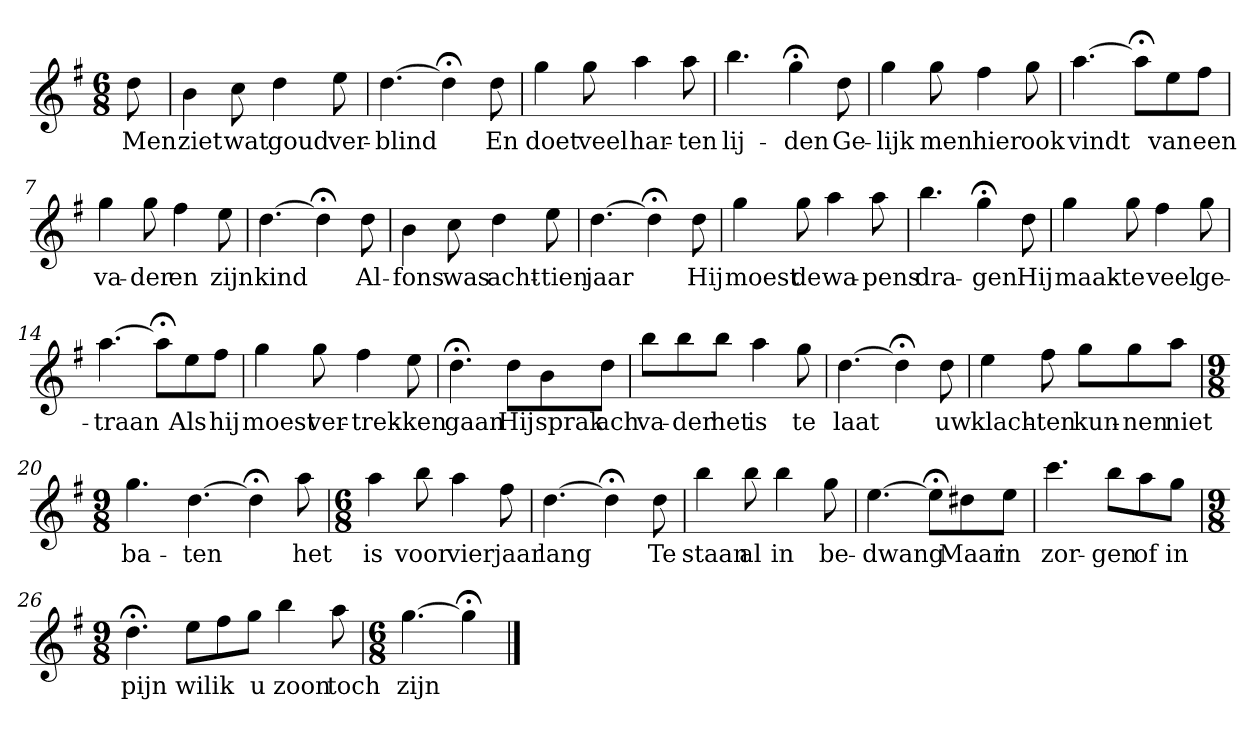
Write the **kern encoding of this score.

**kern	**text
*part1	*part1
*staff1	*staff1
*k[f#]	*
*G:	*
*M6/8	*
*MM120	*
=	=
8dd	Men
=1	=1
4b	ziet
8cc	wat
4dd	goud
8ee	ver-
=2	=2
[4.dd	-blind
4dd;<]	.
8dd	En
=3	=3
4gg	doet
8gg	veel
4aa	har-
8aa	-ten
=4	=4
4.bb	lij-
4gg;<	-den
8dd	Ge-
=5	=5
4gg	-lijk
8gg	men
4ff#	hier
8gg	ook
=6	=6
[4.aa	vindt
8aa;<L]	.
8ee	van
8ff#J	een
=7	=7
4gg	va-
8gg	-der
4ff#	en
8ee	zijn
=8	=8
[4.dd	kind
4dd;<]	.
8dd	Al-
=9	=9
4b	-fons
8cc	was
4dd	acht-
8ee	-tien
=10	=10
[4.dd	jaar
4dd;<]	.
8dd	Hij
=11	=11
4gg	moest
8gg	de
4aa	wa-
8aa	-pens
=12	=12
4.bb	dra-
4gg;<	-gen
8dd	Hij
=13	=13
4gg	maak-
8gg	-te
4ff#	veel
8gg	ge-
=14	=14
[4.aa	-traan
8aa;<L]	.
8ee	Als
8ff#J	hij
=15	=15
4gg	moest
8gg	ver-
4ff#	-trek-
8ee	-ken
=16	=16
4.dd;<	gaan
8ddL	Hij
8b	sprak
8ddJ	ach
=17	=17
8bbL	va-
8bb	-der
8bbJ	het
4aa	is
8gg	te
=18	=18
[4.dd	laat
4dd;<]	.
8dd	uw
=19	=19
4ee	klach-
8ff#	-ten
8ggL	kun-
8gg	-nen
8aaJ	niet
=20	=20
*M9/8	*
4.gg	ba-
[4.dd	-ten
4dd;<]	.
8aa	het
=21	=21
*M6/8	*
4aa	is
8bb	voor
4aa	vier
8ff#	jaar
=22	=22
[4.dd	lang
4dd;<]	.
8dd	Te
=23	=23
4bb	staan
8bb	al
4bb	in
8gg	be-
=24	=24
[4.ee	-dwang
8ee;<L]	.
8dd#X	Maar
8eeJ	in
=25	=25
4.ccc	zor-
8bbL	-gen
8aa	of
8ggJ	in
=26	=26
*M9/8	*
4.dd;<	pijn
8eeL	wil
8ff#	ik
8ggJ	u
4bb	zoon
8aa	toch
=27	=27
*M6/8	*
[4.gg	zijn
4gg;<]	.
==	==
*-	*-
